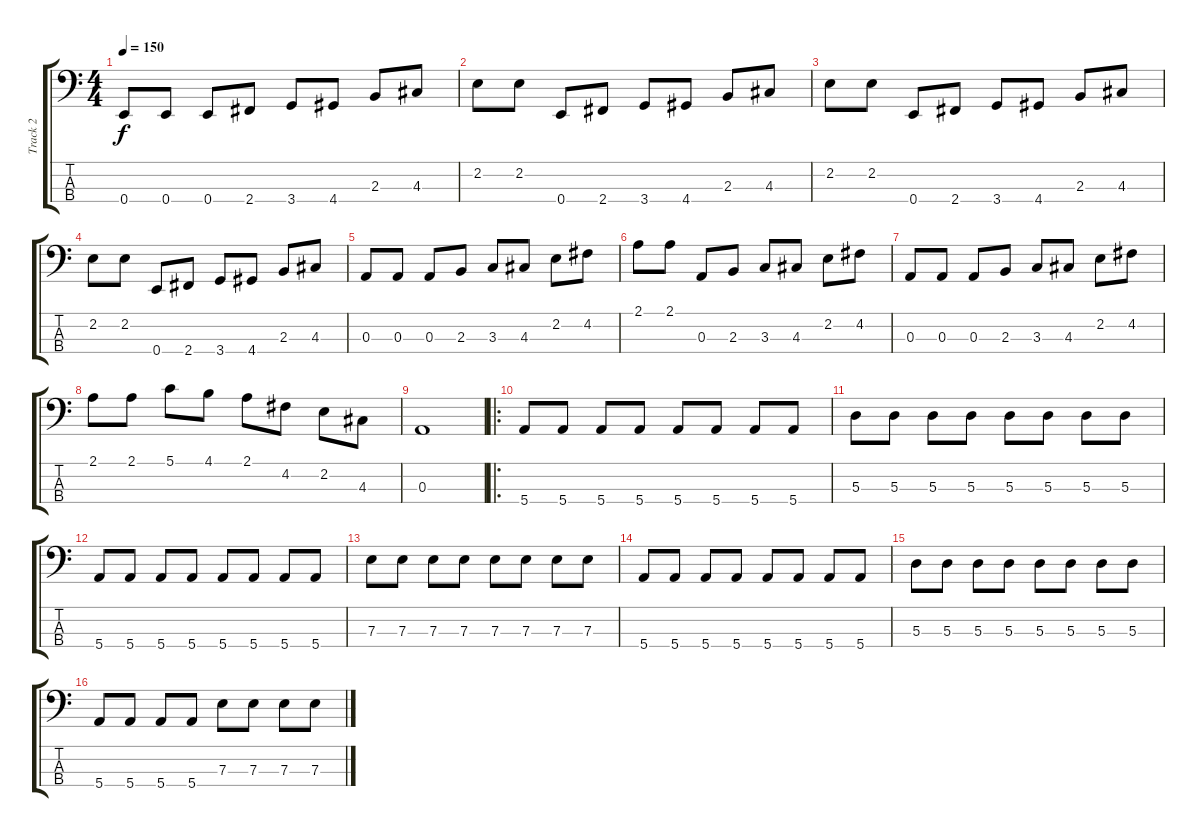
\track ("Track 2" "Track 2") {instrument electricbassfinger}
\staff {score tabs}
\tuning (G2 D2 A1 E1) {hide}
\ts (4 4)
\tempo 150
\clef f4
\ks c
0.4.8{dy f} 0.4.8 0.4.8 2.4.8 3.4.8 4.4.8 2.3.8 4.3.8 |
2.2.8 2.2.8 0.4.8 2.4.8 3.4.8 4.4.8 2.3.8 4.3.8 |
2.2.8 2.2.8 0.4.8 2.4.8 3.4.8 4.4.8 2.3.8 4.3.8 |
2.2.8 2.2.8 0.4.8 2.4.8 3.4.8 4.4.8 2.3.8 4.3.8 |
0.3.8 0.3.8 0.3.8 2.3.8 3.3.8 4.3.8 2.2.8 4.2.8 |
2.1.8 2.1.8 0.3.8 2.3.8 3.3.8 4.3.8 2.2.8 4.2.8 |
0.3.8 0.3.8 0.3.8 2.3.8 3.3.8 4.3.8 2.2.8 4.2.8 |
2.1.8 2.1.8 5.1.8 4.1.8 2.1.8 4.2.8 2.2.8 4.3.8 |
0.3.1 |
\ro
5.4.8 5.4.8 5.4.8 5.4.8 5.4.8 5.4.8 5.4.8 5.4.8 |
5.3.8 5.3.8 5.3.8 5.3.8 5.3.8 5.3.8 5.3.8 5.3.8 |
5.4.8 5.4.8 5.4.8 5.4.8 5.4.8 5.4.8 5.4.8 5.4.8 |
7.3.8 7.3.8 7.3.8 7.3.8 7.3.8 7.3.8 7.3.8 7.3.8 |
5.4.8 5.4.8 5.4.8 5.4.8 5.4.8 5.4.8 5.4.8 5.4.8 |
5.3.8 5.3.8 5.3.8 5.3.8 5.3.8 5.3.8 5.3.8 5.3.8 |
5.4.8 5.4.8 5.4.8 5.4.8 7.3.8 7.3.8 7.3.8 7.3.8
